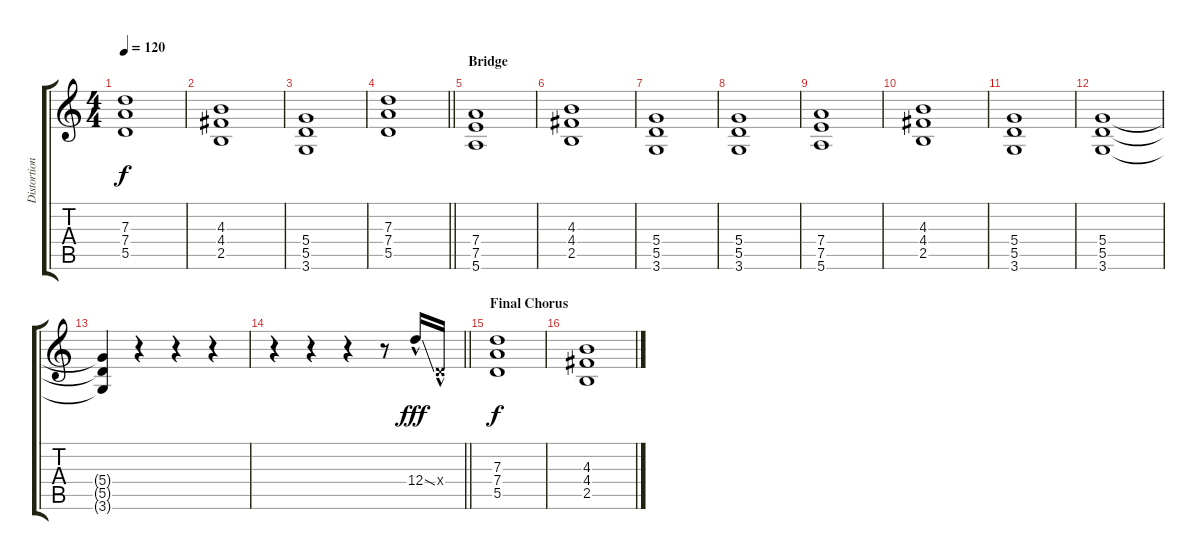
\track ("Distortion" "Distortion") {instrument distortionguitar}
\staff {score tabs}
\tuning (E4 B3 G3 D3 A2 E2) {hide}
\ts (4 4)
\tempo 120
\clef g2
\ks c
(7.3 7.4 5.5).1{dy f} |
(4.3 4.4 2.5).1 |
(5.4 5.5 3.6).1 |
\barLineRight lightlight
(7.3 7.4 5.5).1 |
\section ("" "Bridge")
(7.4 7.5 5.6).1 |
(4.3 4.4 2.5).1 |
(5.4 5.5 3.6).1 |
(5.4 5.5 3.6).1 |
(7.4 7.5 5.6).1 |
(4.3 4.4 2.5).1 |
(5.4 5.5 3.6).1 |
(5.4 5.5 3.6).1 |
(5.4{t} 5.5{t} 3.6{t}).4 r.4 r.4 r.4 |
\barLineRight lightlight
r.4 r.4 r.4 r.8 12.4{ss hac}.16{dy fff} 0.4{hac x}.16 |
\section ("" "Final Chorus")
(7.3 7.4 5.5).1{dy f} |
(4.3 4.4 2.5).1
